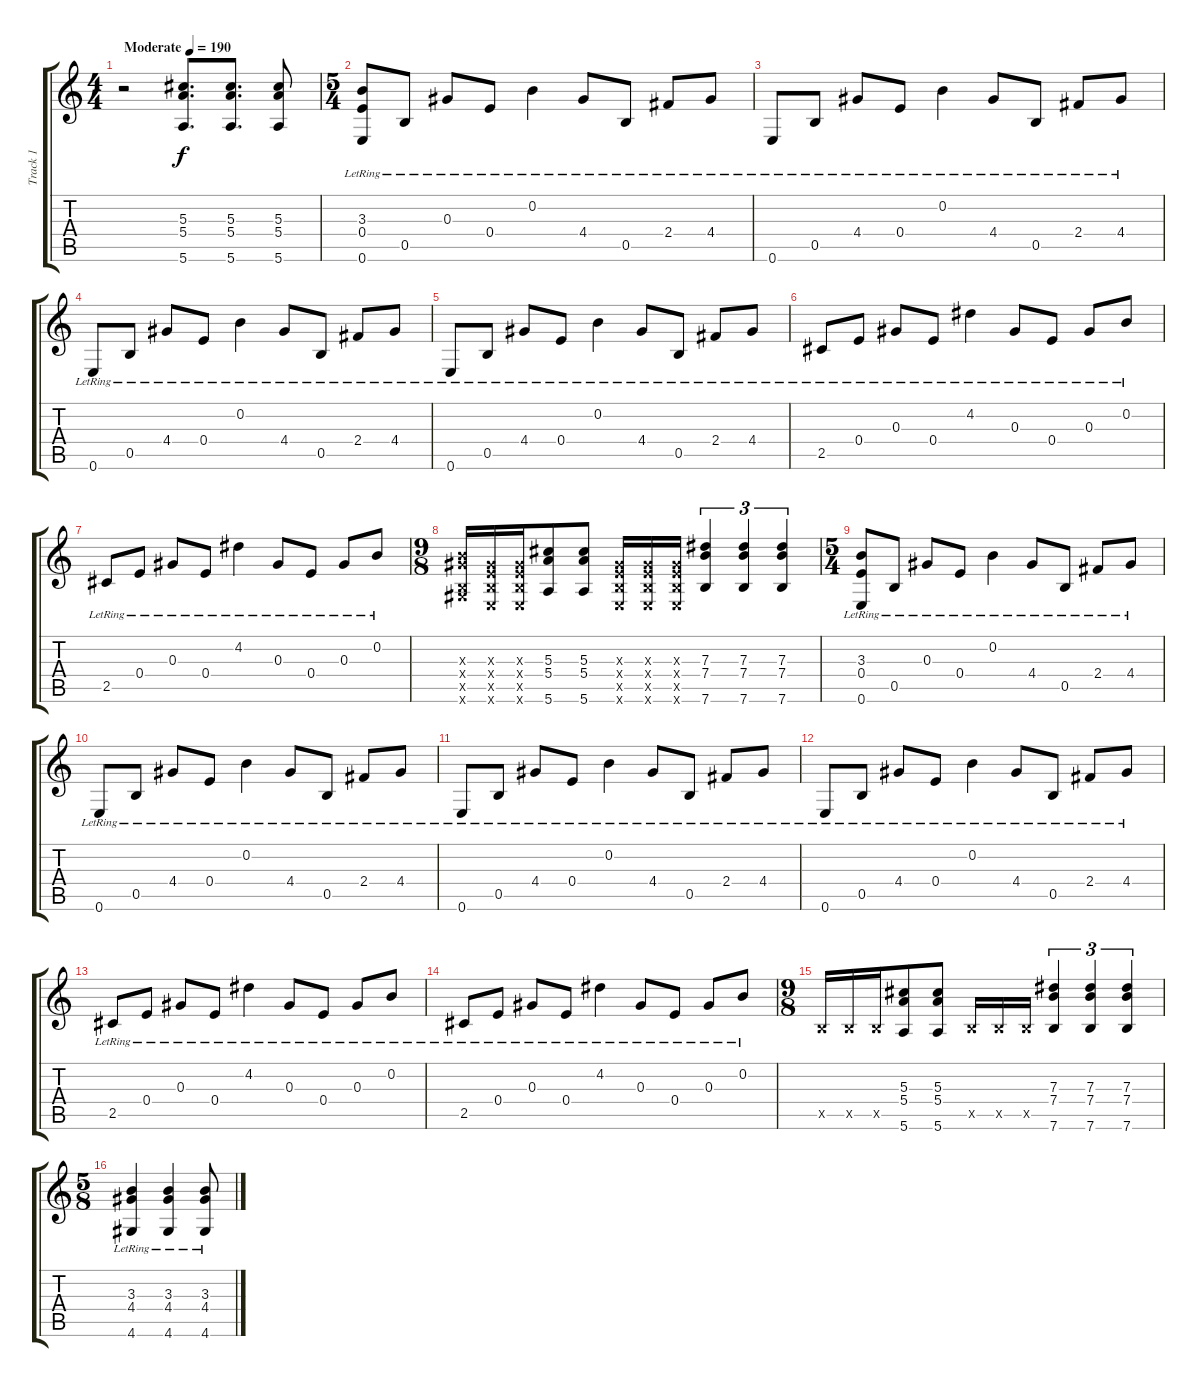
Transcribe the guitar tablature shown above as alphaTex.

\track ("Track 1" "Track 1") {instrument electricguitarjazz}
\staff {score tabs}
\tuning (E4 B3 Ab3 E3 B2 E2) {hide}
\ts (4 4)
\tempo (190 "Moderate")
\clef g2
\ks c
r.2{dy f instrument electricguitarjazz} (5.3 5.4 5.6).8{d} (5.3 5.4 5.6).8{d} (5.3 5.4 5.6).8 |
\ts (5 4)
(3.3{lr} 0.4{lr} 0.6{lr}).8 0.5{lr}.8 0.3{lr}.8 0.4{lr}.8 0.2{lr}.4 4.4{lr}.8 0.5{lr}.8 2.4{lr}.8 4.4{lr}.8 |
0.6{lr}.8 0.5{lr}.8 4.4{lr}.8 0.4{lr}.8 0.2{lr}.4 4.4{lr}.8 0.5{lr}.8 2.4{lr}.8 4.4{lr}.8 |
0.6{lr}.8 0.5{lr}.8 4.4{lr}.8 0.4{lr}.8 0.2{lr}.4 4.4{lr}.8 0.5{lr}.8 2.4{lr}.8 4.4{lr}.8 |
0.6{lr}.8 0.5{lr}.8 4.4{lr}.8 0.4{lr}.8 0.2{lr}.4 4.4{lr}.8 0.5{lr}.8 2.4{lr}.8 4.4{lr}.8 |
2.5{lr}.8 0.4{lr}.8 0.3{lr}.8 0.4{lr}.8 4.2{lr}.4 0.3{lr}.8 0.4{lr}.8 0.3{lr}.8 0.2{lr}.8 |
2.5{lr}.8 0.4{lr}.8 0.3{lr}.8 0.4{lr}.8 4.2{lr}.4 0.3{lr}.8 0.4{lr}.8 0.3{lr}.8 0.2{lr}.8 |
\ts (9 8)
(3.3{x} 4.4{x} 0.5{x} 4.6{x}).16 (0.3{x} 0.4{x} 0.5{x} 0.6{x}).16 (0.3{x} 0.4{x} 0.5{x} 0.6{x}).16 (5.3 5.4 5.6).8 (5.3 5.4 5.6).8 (0.3{x} 0.4{x} 0.5{x} 0.6{x}).16 (0.3{x} 0.4{x} 0.5{x} 0.6{x}).16 (0.3{x} 0.4{x} 0.5{x} 0.6{x}).16 (7.3 7.4 7.6).4{tu (3 2)} (7.3 7.4 7.6).4{tu (3 2)} (7.3 7.4 7.6).4{tu (3 2)} |
\ts (5 4)
(3.3{lr} 0.4{lr} 0.6{lr}).8 0.5{lr}.8 0.3{lr}.8 0.4{lr}.8 0.2{lr}.4 4.4{lr}.8 0.5{lr}.8 2.4{lr}.8 4.4{lr}.8 |
0.6{lr}.8 0.5{lr}.8 4.4{lr}.8 0.4{lr}.8 0.2{lr}.4 4.4{lr}.8 0.5{lr}.8 2.4{lr}.8 4.4{lr}.8 |
0.6{lr}.8 0.5{lr}.8 4.4{lr}.8 0.4{lr}.8 0.2{lr}.4 4.4{lr}.8 0.5{lr}.8 2.4{lr}.8 4.4{lr}.8 |
0.6{lr}.8 0.5{lr}.8 4.4{lr}.8 0.4{lr}.8 0.2{lr}.4 4.4{lr}.8 0.5{lr}.8 2.4{lr}.8 4.4{lr}.8 |
2.5{lr}.8 0.4{lr}.8 0.3{lr}.8 0.4{lr}.8 4.2{lr}.4 0.3{lr}.8 0.4{lr}.8 0.3{lr}.8 0.2{lr}.8 |
2.5{lr}.8 0.4{lr}.8 0.3{lr}.8 0.4{lr}.8 4.2{lr}.4 0.3{lr}.8 0.4{lr}.8 0.3{lr}.8 0.2{lr}.8 |
\ts (9 8)
0.5{x}.16 0.5{x}.16 0.5{x}.16 (5.3 5.4 5.6).8 (5.3 5.4 5.6).8 0.5{x}.16 0.5{x}.16 0.5{x}.16 (7.3 7.4 7.6).4{tu (3 2)} (7.3 7.4 7.6).4{tu (3 2)} (7.3 7.4 7.6).4{tu (3 2)} |
\ts (5 8)
(3.3{lr} 4.4{lr} 4.6{lr}).4 (3.3{lr} 4.4{lr} 4.6{lr}).4 (3.3{lr} 4.4{lr} 4.6{lr}).8
